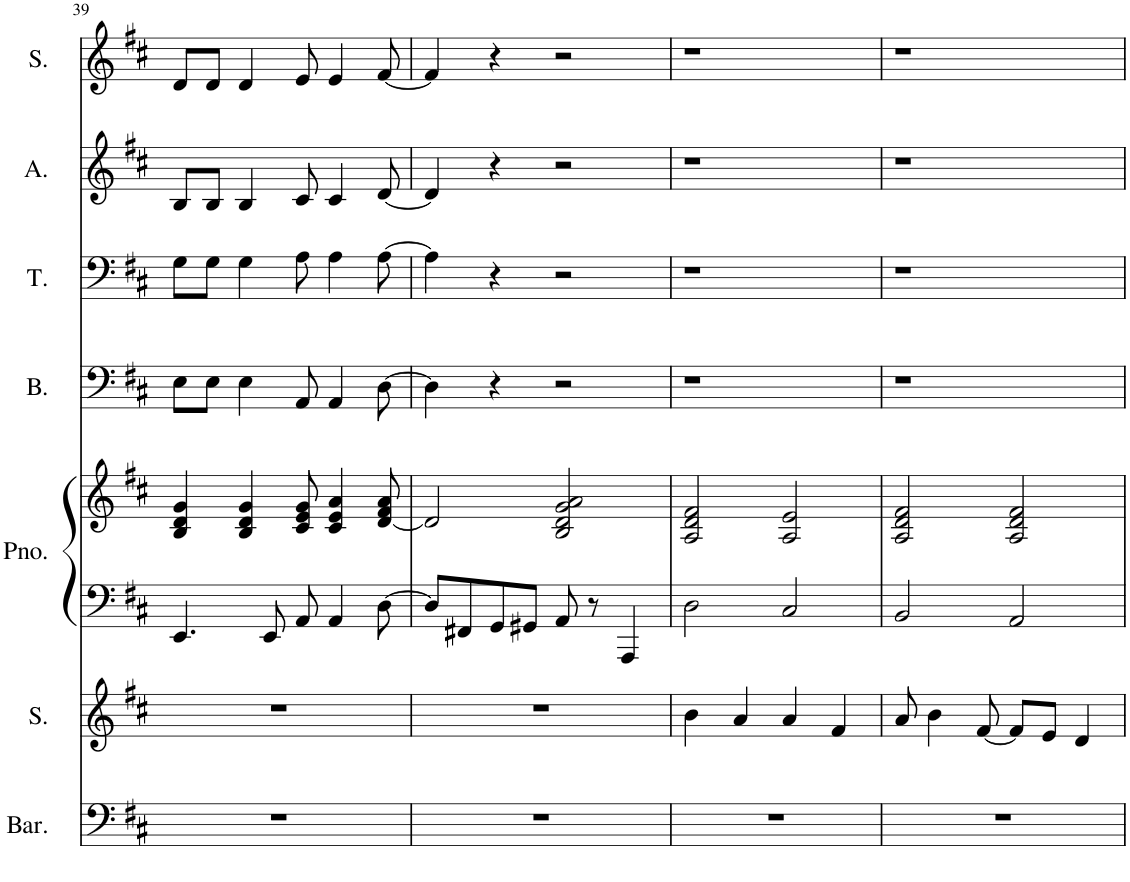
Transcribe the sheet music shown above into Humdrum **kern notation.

**kern	**kern	**kern	**kern	**kern	**kern	**kern	**kern
*part7	*part6	*part5	*part5	*part4	*part3	*part2	*part1
*staff8	*staff7	*staff6	*staff5	*staff4	*staff3	*staff2	*staff1
*I"Baritone	*I"Soprano	*I"Piano	*	*I"Bass	*I"Tenor	*I"Alto	*I"Soprano
*I'Bar.	*I'S.	*I'Pno.	*	*I'B.	*I'T.	*I'A.	*I'S.
!!LO:PB:g=z
*clefF4	*clefG2	*clefF4	*clefG2	*clefF4	*clefF4	*clefG2	*clefG2
*k[f#c#]	*k[f#c#]	*k[f#c#]	*k[f#c#]	*k[f#c#]	*k[f#c#]	*k[f#c#]	*k[f#c#]
*M4/4	*M4/4	*M4/4	*M4/4	*M4/4	*M4/4	*M4/4	*M4/4
=39	=39	=39	=39	=39	=39	=39	=39
1r	1r	4.EE/	4B/ 4d/ 4g/	8E\L	8G\L	8B/L	8d/L
.	.	.	.	8E\J	8G\J	8B/J	8d/J
.	.	.	4B/ 4d/ 4g/	4E\	4G\	4B/	4d/
.	.	8EE/	.	.	.	.	.
.	.	8AA/	8c#/ 8e/ 8g/	8AA/	8A\	8c#/	8e/
.	.	4AA/	4c#/ 4e/ 4a/	4AA/	4A\	4c#/	4e/
.	.	[8D\	[8d/ 8f#/ 8a/	[8D\	[8A\	[8d/	[8f#/
=40	=40	=40	=40	=40	=40	=40	=40
1r	1r	8D/L]	2d/]	4D\]	4A\]	4d/]	4f#/]
.	.	8FF#X/	.	.	.	.	.
.	.	8GG/	.	4r	4r	4r	4r
.	.	8GG#X/J	.	.	.	.	.
.	.	8AA/	2B/ 2d/ 2g/ 2a/	2r	2r	2r	2r
.	.	8r	.	.	.	.	.
.	.	4AAA/	.	.	.	.	.
=41	=41	=41	=41	=41	=41	=41	=41
1r	4b\	2D\	2A/ 2d/ 2f#/	1r	1r	1r	1r
.	4a/	.	.	.	.	.	.
.	4a/	2C#/	2A/ 2e/	.	.	.	.
.	4f#/	.	.	.	.	.	.
=42	=42	=42	=42	=42	=42	=42	=42
1r	8a/	2BB/	2A/ 2d/ 2f#/	1r	1r	1r	1r
.	4b\	.	.	.	.	.	.
.	[8f#/	.	.	.	.	.	.
.	8f#/L]	2AA/	2A/ 2d/ 2f#/	.	.	.	.
.	8e/J	.	.	.	.	.	.
.	4d/	.	.	.	.	.	.
=	=	=	=	=	=	=	=
*-	*-	*-	*-	*-	*-	*-	*-
